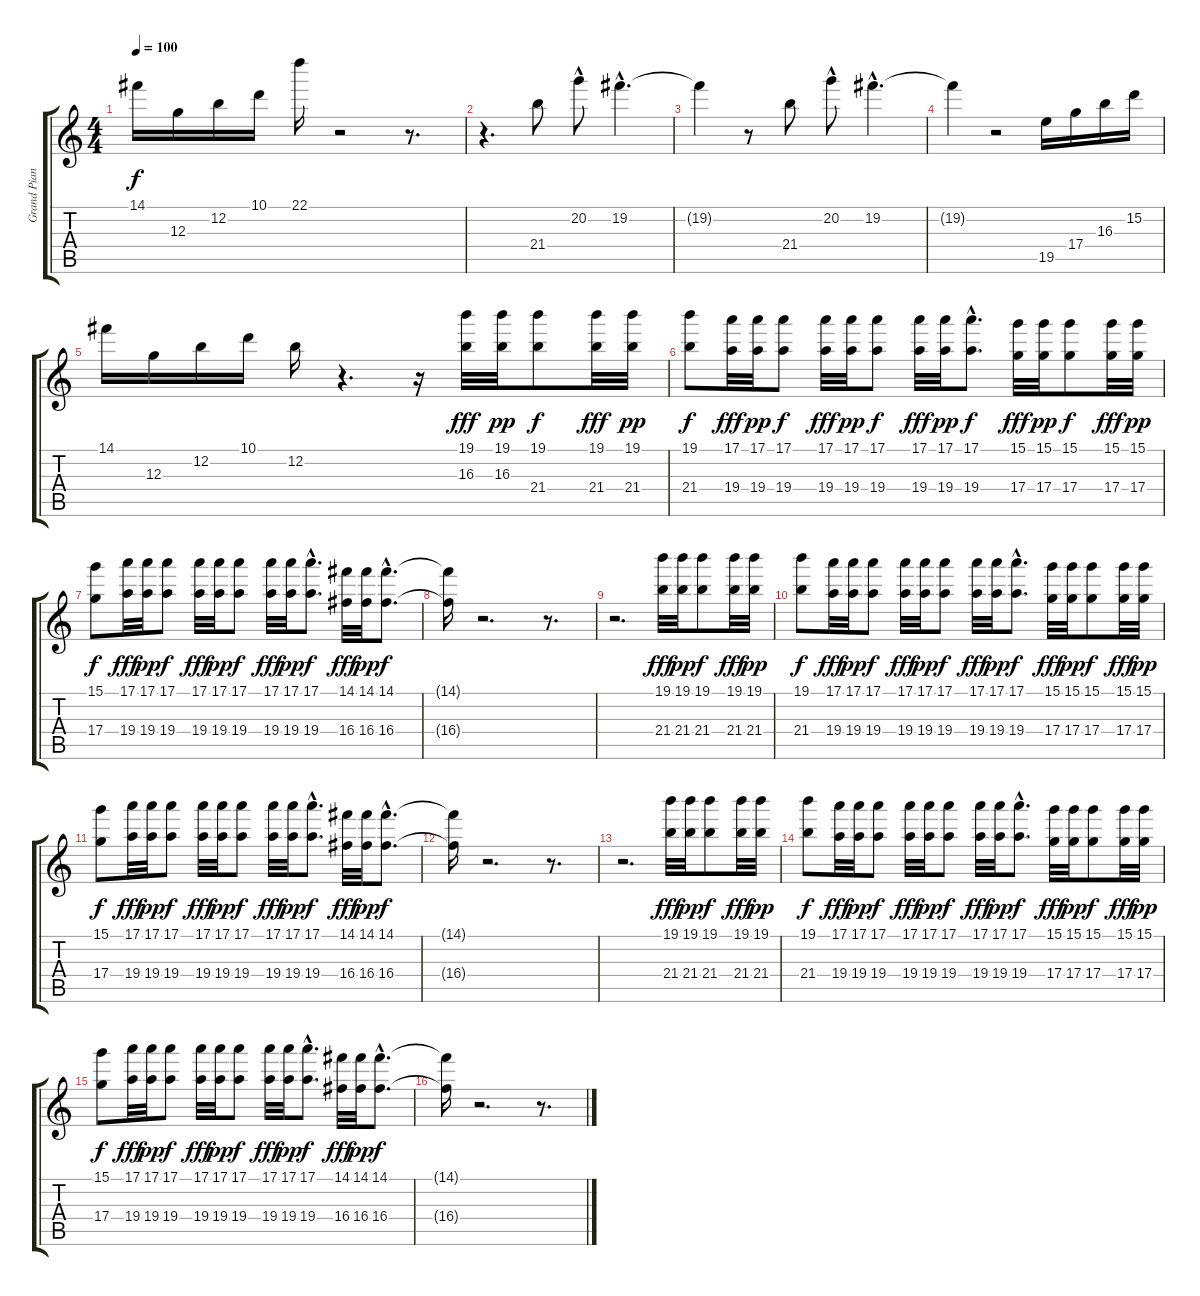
\track ("Grand Piano" "Grand Pian") {instrument acousticguitarnylon}
\staff {score tabs}
\tuning (E4 B3 G3 D3 A2 E2) {hide}
\ts (4 4)
\tempo 100
\clef g2
\ks c
14.1.16{dy f} 12.3.16 12.2.16 10.1.16 22.1.16 r.2 r.8{d} |
r.4{d} 21.4.8 20.2{hac}.8 19.2{hac}.4{d} |
19.2{t}.4 r.8 21.4.8 20.2{hac}.8 19.2{hac}.4{d} |
19.2{t}.4 r.2 19.5.16 17.4.16 16.3.16 15.2.16 |
14.1.16 12.3.16 12.2.16 10.1.16 12.2.16 r.4{d} r.16 (19.1 16.3).32{dy fff} (19.1 16.3).32{dy pp} (19.1 21.4).8{dy f} (19.1 21.4).32{dy fff} (19.1 21.4).32{dy pp} |
(19.1 21.4).8{dy f} (17.1 19.4).32{dy fff} (17.1 19.4).32{dy pp} (17.1 19.4).8{dy f} (17.1 19.4).32{dy fff} (17.1 19.4).32{dy pp} (17.1 19.4).8{dy f} (17.1 19.4).32{dy fff} (17.1 19.4).32{dy pp} (17.1{hac} 19.4{hac}).8{d dy f} (15.1 17.4).32{dy fff} (15.1 17.4).32{dy pp} (15.1 17.4).8{dy f} (15.1 17.4).32{dy fff} (15.1 17.4).32{dy pp} |
(15.1 17.4).8{dy f} (17.1 19.4).32{dy fff} (17.1 19.4).32{dy pp} (17.1 19.4).8{dy f} (17.1 19.4).32{dy fff} (17.1 19.4).32{dy pp} (17.1 19.4).8{dy f} (17.1 19.4).32{dy fff} (17.1 19.4).32{dy pp} (17.1{hac} 19.4{hac}).8{d dy f} (14.1 16.4).32{dy fff} (14.1 16.4).32{dy pp} (14.1{hac} 16.4{hac}).8{d dy f} |
(14.1{t} 16.4{t}).16 r.2{d} r.8{d} |
r.2{d} (19.1 21.4).32{dy fff} (19.1 21.4).32{dy pp} (19.1 21.4).8{dy f} (19.1 21.4).32{dy fff} (19.1 21.4).32{dy pp} |
(19.1 21.4).8{dy f} (17.1 19.4).32{dy fff} (17.1 19.4).32{dy pp} (17.1 19.4).8{dy f} (17.1 19.4).32{dy fff} (17.1 19.4).32{dy pp} (17.1 19.4).8{dy f} (17.1 19.4).32{dy fff} (17.1 19.4).32{dy pp} (17.1{hac} 19.4{hac}).8{d dy f} (15.1 17.4).32{dy fff} (15.1 17.4).32{dy pp} (15.1 17.4).8{dy f} (15.1 17.4).32{dy fff} (15.1 17.4).32{dy pp} |
(15.1 17.4).8{dy f} (17.1 19.4).32{dy fff} (17.1 19.4).32{dy pp} (17.1 19.4).8{dy f} (17.1 19.4).32{dy fff} (17.1 19.4).32{dy pp} (17.1 19.4).8{dy f} (17.1 19.4).32{dy fff} (17.1 19.4).32{dy pp} (17.1{hac} 19.4{hac}).8{d dy f} (14.1 16.4).32{dy fff} (14.1 16.4).32{dy pp} (14.1{hac} 16.4{hac}).8{d dy f} |
(14.1{t} 16.4{t}).16 r.2{d} r.8{d} |
r.2{d} (19.1 21.4).32{dy fff} (19.1 21.4).32{dy pp} (19.1 21.4).8{dy f} (19.1 21.4).32{dy fff} (19.1 21.4).32{dy pp} |
(19.1 21.4).8{dy f} (17.1 19.4).32{dy fff} (17.1 19.4).32{dy pp} (17.1 19.4).8{dy f} (17.1 19.4).32{dy fff} (17.1 19.4).32{dy pp} (17.1 19.4).8{dy f} (17.1 19.4).32{dy fff} (17.1 19.4).32{dy pp} (17.1{hac} 19.4{hac}).8{d dy f} (15.1 17.4).32{dy fff} (15.1 17.4).32{dy pp} (15.1 17.4).8{dy f} (15.1 17.4).32{dy fff} (15.1 17.4).32{dy pp} |
(15.1 17.4).8{dy f} (17.1 19.4).32{dy fff} (17.1 19.4).32{dy pp} (17.1 19.4).8{dy f} (17.1 19.4).32{dy fff} (17.1 19.4).32{dy pp} (17.1 19.4).8{dy f} (17.1 19.4).32{dy fff} (17.1 19.4).32{dy pp} (17.1{hac} 19.4{hac}).8{d dy f} (14.1 16.4).32{dy fff} (14.1 16.4).32{dy pp} (14.1{hac} 16.4{hac}).8{d dy f} |
(14.1{t} 16.4{t}).16 r.2{d} r.8{d}
